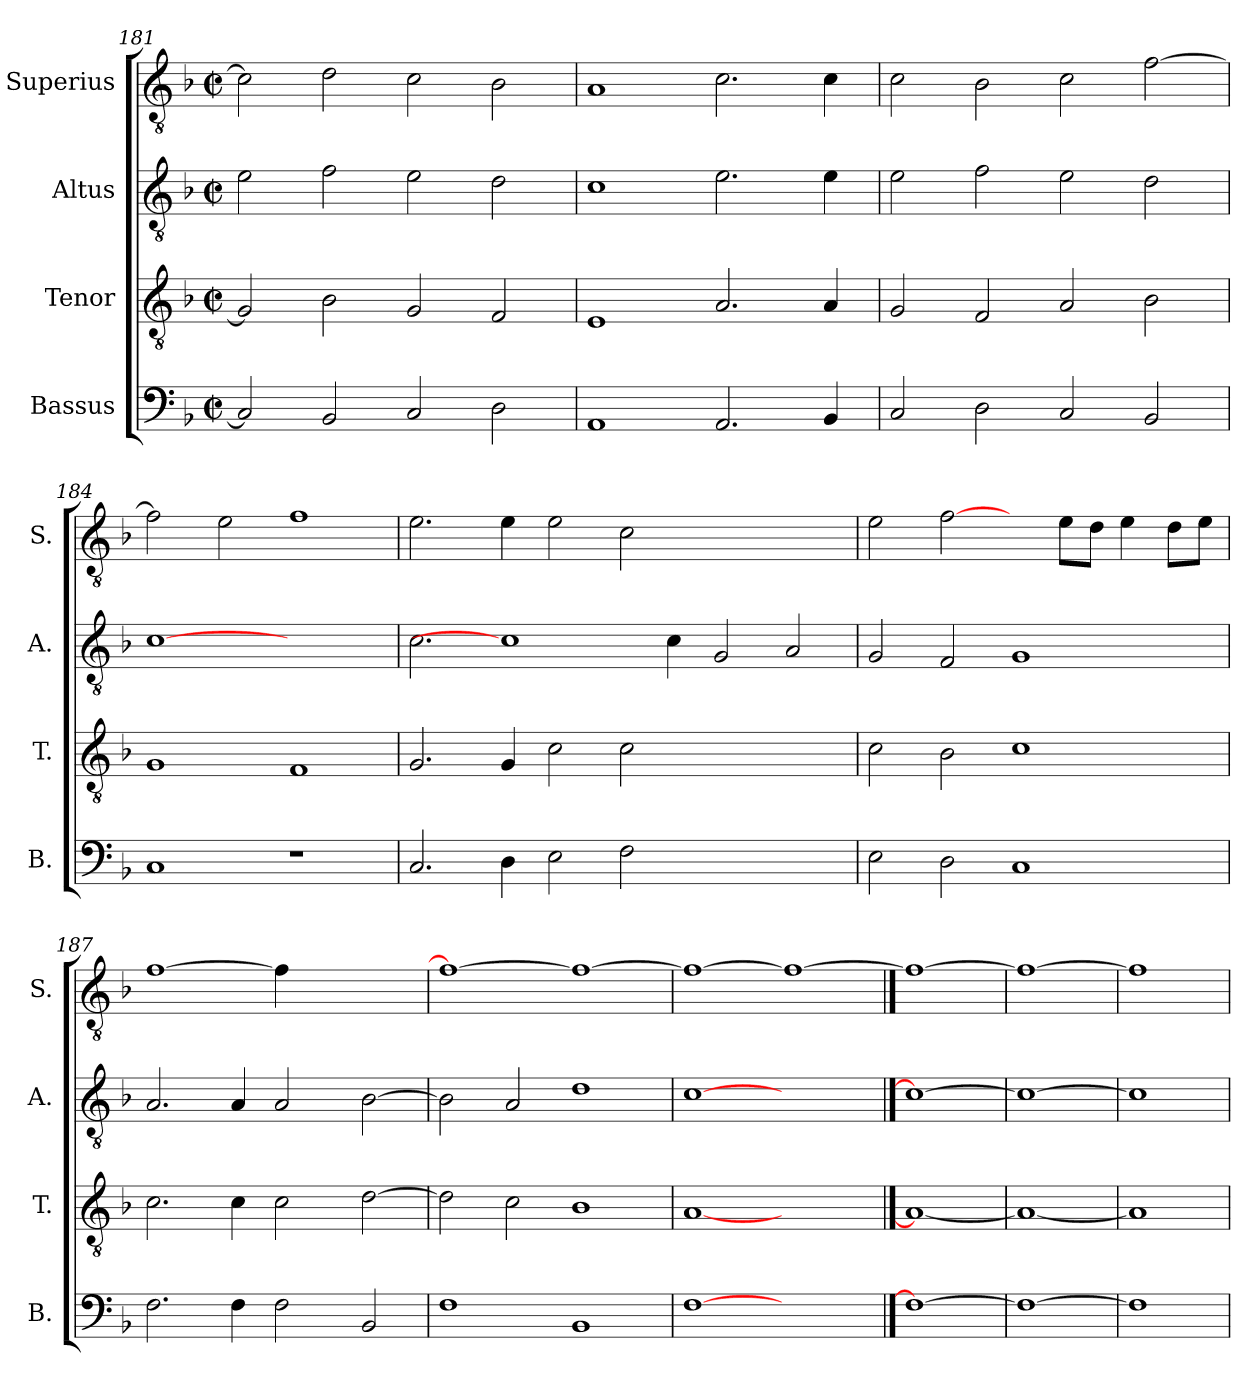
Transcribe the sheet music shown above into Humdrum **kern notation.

**kern	**kern	**kern	**kern
*part4	*part3	*part2	*part1
*staff4	*staff3	*staff2	*staff1
*I"Bassus	*I"Tenor	*I"Altus	*I"Superius
*I'B.	*I'T.	*I'A.	*I'S.
*clefF4	*clefGv2	*clefGv2	*clefGv2
*	*ITrd7c12	*ITrd7c12	*ITrd7c12
*k[b-]	*k[b-]	*k[b-]	*k[b-]
*F:	*F:	*F:	*F:
*M2/2	*M2/2	*M2/2	*M2/2
*met(c|)	*met(c|)	*met(c|)	*met(c|)
=181	=181	=181	=181
2Ci/]	2GGi/]	2Ei\	2Ci\]
2BB-i/	2BB-i\	2Fi\	2Di\
2Ci/	2GGi/	2Ei\	2Ci\
2Di\	2FFi/	2Di\	2BB-i\
=182	=182	=182	=182
1AAi	1EEi	1Ci	1AAi
2.AAi/	2.AAi/	2.Ei\	2.Ci\
4BB-i/	4AAi/	4Ei\	4Ci\
!!LO:LB:g=z
=183	=183	=183	=183
2Ci/	2GGi/	2Ei\	2Ci\
2Di\	2FFi/	2Fi\	2BB-i\
2Ci/	2AAi/	2Ei\	2Ci\
2BB-i/	2BB-i\	2Di\	[>2Fi\
=184	=184	=184	=184
1Ci	1GGi	[1Ci	2Fi\]
.	.	.	2Ei\
1r	1FFi	1ryy	1Fi
=185	=185	=185	=185
2.Ci/	2.GGi/	2.Ci\	2.Ei\
4Di\	4GGi/	1Ci]	4Ei\
2Ei\	2Ci\	.	2Ei\
2Fi\	2Ci\	.	2Ci\
.	.	4Ci\	.
1ryy	1ryy	2GGi/	1ryy
.	.	2AAi/	.
!!LO:PB:g=z
=186	=186	=186	=186
2Ei\	2Ci\	2GGi/	2Ei\
2Di\	2BB-i\	2FFi/	[2Fi\
1Ci	1Ci	1GGi	4ryy
.	.	.	8Ei\L
.	.	.	8Di\J
.	.	.	4Ei\
.	.	.	8Di\L
.	.	.	8Ei\J
=187	=187	=187	=187
2.Fi\	2.Ci\	2.AAi/	[>1Fi
4Fi\	4Ci\	4AAi/	.
2Fi\	2Ci\	2AAi/	4Fi\]
.	.	.	2.ryy
2BB-i/	[>2Di\	[>2BB-i\	.
=188	=188	=188	=188
1Fi	2Di\]	2BB-i\]	1Fi_>
.	2Ci\	2AAi/	.
1BB-i	1BB-i	1Di	1Fi_
=189	=189	=189	=189
[1Fi	[1AAi	[1Ci	1Fi_>
1ryy	1ryy	1ryy	1Fi_
==190	==190	==190	==190
1Fi_	1AAi_	1Ci_	1Fi_
=191	=191	=191	=191
1Fi_	1AAi_	1Ci_	1Fi_
=192	=192	=192	=192
1Fi]	1AAi]	1Ci]	1Fi]
=	=	=	=
*-	*-	*-	*-
